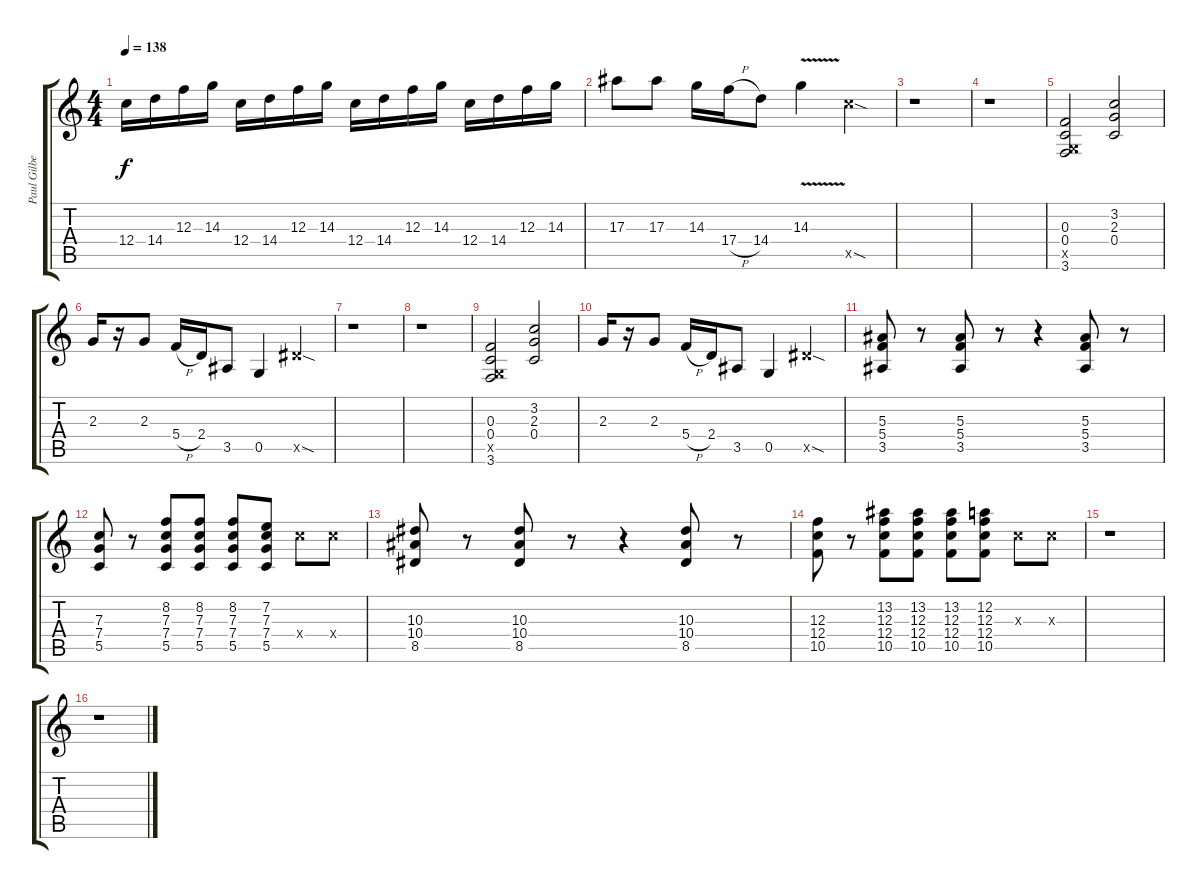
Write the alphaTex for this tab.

\track ("Paul Gilbert" "Paul Gilbe") {instrument distortionguitar}
\staff {score tabs}
\tuning (D4 A3 F3 C3 G2 D2) {hide}
\ts (4 4)
\tempo 138
\clef g2
\ks c
12.4.16{dy f} 14.4.16 12.3.16 14.3.16 12.4.16 14.4.16 12.3.16 14.3.16 12.4.16 14.4.16 12.3.16 14.3.16 12.4.16 14.4.16 12.3.16 14.3.16 |
17.3.8 17.3.8 14.3.16 17.4{h}.16 14.4.8 14.3{v}.4 17.5{sod x}.4 |
r.1 |
r.1 |
(0.3 0.4 0.5{x} 3.6).2 (3.2 2.3 0.4).2 |
2.3.16 r.16 2.3.8 5.4{h}.16 2.4.16 3.5.8 0.5.4 8.5{sod x}.4 |
r.1 |
r.1 |
(0.3 0.4 0.5{x} 3.6).2 (3.2 2.3 0.4).2 |
2.3.16 r.16 2.3.8 5.4{h}.16 2.4.16 3.5.8 0.5.4 8.5{sod x}.4 |
(5.3 5.4 3.5).8 r.8 (5.3 5.4 3.5).8 r.8 r.4 (5.3 5.4 3.5).8 r.8 |
(7.3 7.4 5.5).8 r.8 (8.2 7.3 7.4 5.5).8 (8.2 7.3 7.4 5.5).8 (8.2 7.3 7.4 5.5).8 (7.2 7.3 7.4 5.5).8 12.4{x}.8 12.4{x}.8 |
(10.3 10.4 8.5).8 r.8 (10.3 10.4 8.5).8 r.8 r.4 (10.3 10.4 8.5).8 r.8 |
(12.3 12.4 10.5).8 r.8 (13.2 12.3 12.4 10.5).8 (13.2 12.3 12.4 10.5).8 (13.2 12.3 12.4 10.5).8 (12.2 12.3 12.4 10.5).8 7.3{x}.8 7.3{x}.8 |
r.1 |
r.1
